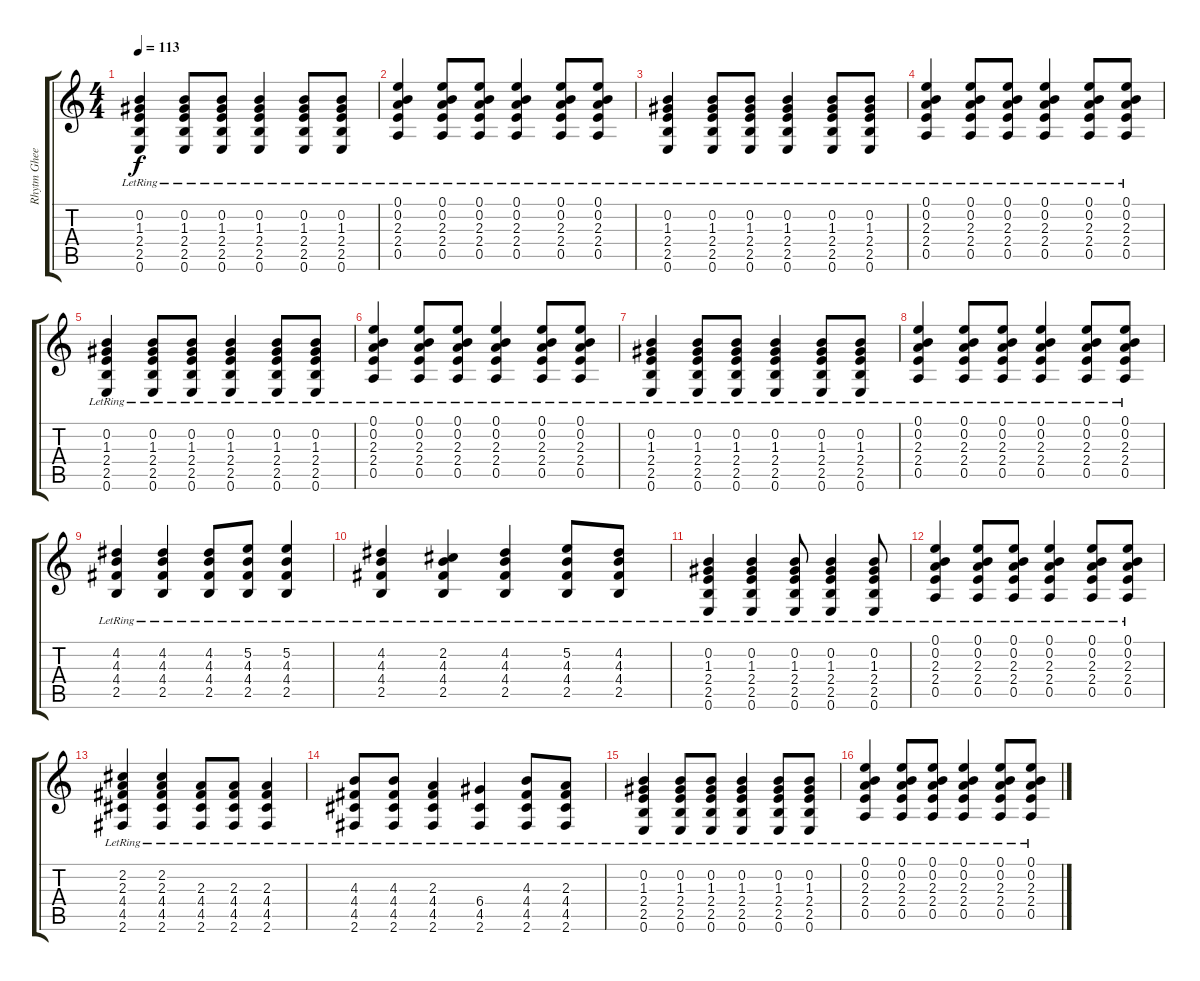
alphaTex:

\track ("Rhytm Gheetar" "Rhytm Ghee") {instrument acousticguitarsteel}
\staff {score tabs}
\tuning (E4 B3 G3 D3 A2 E2) {hide}
\ts (4 4)
\tempo 113
\clef g2
\ks c
(0.2{lr} 1.3{lr} 2.4{lr} 2.5{lr} 0.6).4{dy f} (0.2{lr} 1.3{lr} 2.4{lr} 2.5{lr} 0.6).8 (0.2{lr} 1.3{lr} 2.4{lr} 2.5{lr} 0.6).8 (0.2{lr} 1.3{lr} 2.4{lr} 2.5{lr} 0.6).4 (0.2{lr} 1.3{lr} 2.4{lr} 2.5{lr} 0.6).8 (0.2{lr} 1.3{lr} 2.4{lr} 2.5{lr} 0.6).8 |
(0.1{lr} 0.2{lr} 2.3{lr} 2.4{lr} 0.5{lr}).4 (0.1{lr} 0.2{lr} 2.3{lr} 2.4{lr} 0.5{lr}).8 (0.1{lr} 0.2{lr} 2.3{lr} 2.4{lr} 0.5{lr}).8 (0.1{lr} 0.2{lr} 2.3{lr} 2.4{lr} 0.5{lr}).4 (0.1{lr} 0.2{lr} 2.3{lr} 2.4{lr} 0.5{lr}).8 (0.1{lr} 0.2{lr} 2.3{lr} 2.4{lr} 0.5{lr}).8 |
(0.2{lr} 1.3{lr} 2.4{lr} 2.5{lr} 0.6).4 (0.2{lr} 1.3{lr} 2.4{lr} 2.5{lr} 0.6).8 (0.2{lr} 1.3{lr} 2.4{lr} 2.5{lr} 0.6).8 (0.2{lr} 1.3{lr} 2.4{lr} 2.5{lr} 0.6).4 (0.2{lr} 1.3{lr} 2.4{lr} 2.5{lr} 0.6).8 (0.2{lr} 1.3{lr} 2.4{lr} 2.5{lr} 0.6).8 |
(0.1{lr} 0.2{lr} 2.3{lr} 2.4{lr} 0.5{lr}).4 (0.1{lr} 0.2{lr} 2.3{lr} 2.4{lr} 0.5{lr}).8 (0.1{lr} 0.2{lr} 2.3{lr} 2.4{lr} 0.5{lr}).8 (0.1{lr} 0.2{lr} 2.3{lr} 2.4{lr} 0.5{lr}).4 (0.1{lr} 0.2{lr} 2.3{lr} 2.4{lr} 0.5{lr}).8 (0.1{lr} 0.2{lr} 2.3{lr} 2.4{lr} 0.5{lr}).8 |
(0.2{lr} 1.3{lr} 2.4{lr} 2.5{lr} 0.6).4 (0.2{lr} 1.3{lr} 2.4{lr} 2.5{lr} 0.6).8 (0.2{lr} 1.3{lr} 2.4{lr} 2.5{lr} 0.6).8 (0.2{lr} 1.3{lr} 2.4{lr} 2.5{lr} 0.6).4 (0.2{lr} 1.3{lr} 2.4{lr} 2.5{lr} 0.6).8 (0.2{lr} 1.3{lr} 2.4{lr} 2.5{lr} 0.6).8 |
(0.1{lr} 0.2{lr} 2.3{lr} 2.4{lr} 0.5{lr}).4 (0.1{lr} 0.2{lr} 2.3{lr} 2.4{lr} 0.5{lr}).8 (0.1{lr} 0.2{lr} 2.3{lr} 2.4{lr} 0.5{lr}).8 (0.1{lr} 0.2{lr} 2.3{lr} 2.4{lr} 0.5{lr}).4 (0.1{lr} 0.2{lr} 2.3{lr} 2.4{lr} 0.5{lr}).8 (0.1{lr} 0.2{lr} 2.3{lr} 2.4{lr} 0.5{lr}).8 |
(0.2{lr} 1.3{lr} 2.4{lr} 2.5{lr} 0.6).4 (0.2{lr} 1.3{lr} 2.4{lr} 2.5{lr} 0.6).8 (0.2{lr} 1.3{lr} 2.4{lr} 2.5{lr} 0.6).8 (0.2{lr} 1.3{lr} 2.4{lr} 2.5{lr} 0.6).4 (0.2{lr} 1.3{lr} 2.4{lr} 2.5{lr} 0.6).8 (0.2{lr} 1.3{lr} 2.4{lr} 2.5{lr} 0.6).8 |
(0.1{lr} 0.2{lr} 2.3{lr} 2.4{lr} 0.5{lr}).4 (0.1{lr} 0.2{lr} 2.3{lr} 2.4{lr} 0.5{lr}).8 (0.1{lr} 0.2{lr} 2.3{lr} 2.4{lr} 0.5{lr}).8 (0.1{lr} 0.2{lr} 2.3{lr} 2.4{lr} 0.5{lr}).4 (0.1{lr} 0.2{lr} 2.3{lr} 2.4{lr} 0.5{lr}).8 (0.1{lr} 0.2{lr} 2.3{lr} 2.4{lr} 0.5{lr}).8 |
(4.2{lr} 4.3{lr} 4.4{lr} 2.5{lr}).4 (4.2{lr} 4.3 4.4 2.5).4 (4.2 4.3{lr} 4.4 2.5).8 (5.2{lr} 4.3 4.4 2.5).8 (5.2{lr} 4.3 4.4 2.5).4 |
(4.2{lr} 4.3 4.4 2.5).4 (2.2{lr} 4.3 4.4 2.5).4 (4.2{lr} 4.3 4.4 2.5).4 (5.2{lr} 4.3 4.4 2.5).8 (4.2{lr} 4.3 4.4 2.5).8 |
(0.2{lr} 1.3{lr} 2.4{lr} 2.5{lr} 0.6).4 (0.2{lr} 1.3{lr} 2.4{lr} 2.5{lr} 0.6).4 (0.2{lr} 1.3{lr} 2.4{lr} 2.5{lr} 0.6).8 (0.2{lr} 1.3{lr} 2.4{lr} 2.5{lr} 0.6).4 (0.2{lr} 1.3{lr} 2.4{lr} 2.5{lr} 0.6).8 |
(0.1{lr} 0.2{lr} 2.3{lr} 2.4{lr} 0.5{lr}).4 (0.1{lr} 0.2{lr} 2.3{lr} 2.4{lr} 0.5{lr}).8 (0.1{lr} 0.2{lr} 2.3{lr} 2.4{lr} 0.5{lr}).8 (0.1{lr} 0.2{lr} 2.3{lr} 2.4{lr} 0.5{lr}).4 (0.1{lr} 0.2{lr} 2.3{lr} 2.4{lr} 0.5{lr}).8 (0.1{lr} 0.2{lr} 2.3{lr} 2.4{lr} 0.5{lr}).8 |
(2.2{lr} 2.3{lr} 4.4{lr} 4.5{lr} 2.6{lr}).4 (2.2 2.3{lr} 4.4 4.5 2.6).4 (2.3 4.4{lr} 4.5 2.6).8 (2.3{lr} 4.4 4.5 2.6).8 (2.3{lr} 4.4 4.5 2.6).4 |
(4.3{lr} 4.4 4.5 2.6).8 (4.3{lr} 4.4 4.5 2.6).8 (2.3 4.4{lr} 4.5 2.6).4 (6.4{lr} 4.5 2.6).4 (4.3{lr} 4.4 4.5 2.6).8 (2.3 4.4{lr} 4.5 2.6).8 |
(0.2{lr} 1.3{lr} 2.4{lr} 2.5{lr} 0.6).4 (0.2{lr} 1.3{lr} 2.4{lr} 2.5{lr} 0.6).8 (0.2{lr} 1.3{lr} 2.4{lr} 2.5{lr} 0.6).8 (0.2{lr} 1.3{lr} 2.4{lr} 2.5{lr} 0.6).4 (0.2{lr} 1.3{lr} 2.4{lr} 2.5{lr} 0.6).8 (0.2{lr} 1.3{lr} 2.4{lr} 2.5{lr} 0.6).8 |
(0.1{lr} 0.2{lr} 2.3{lr} 2.4{lr} 0.5{lr}).4 (0.1{lr} 0.2{lr} 2.3{lr} 2.4{lr} 0.5{lr}).8 (0.1{lr} 0.2{lr} 2.3{lr} 2.4{lr} 0.5{lr}).8 (0.1{lr} 0.2{lr} 2.3{lr} 2.4{lr} 0.5{lr}).4 (0.1{lr} 0.2{lr} 2.3{lr} 2.4{lr} 0.5{lr}).8 (0.1{lr} 0.2{lr} 2.3{lr} 2.4{lr} 0.5{lr}).8
